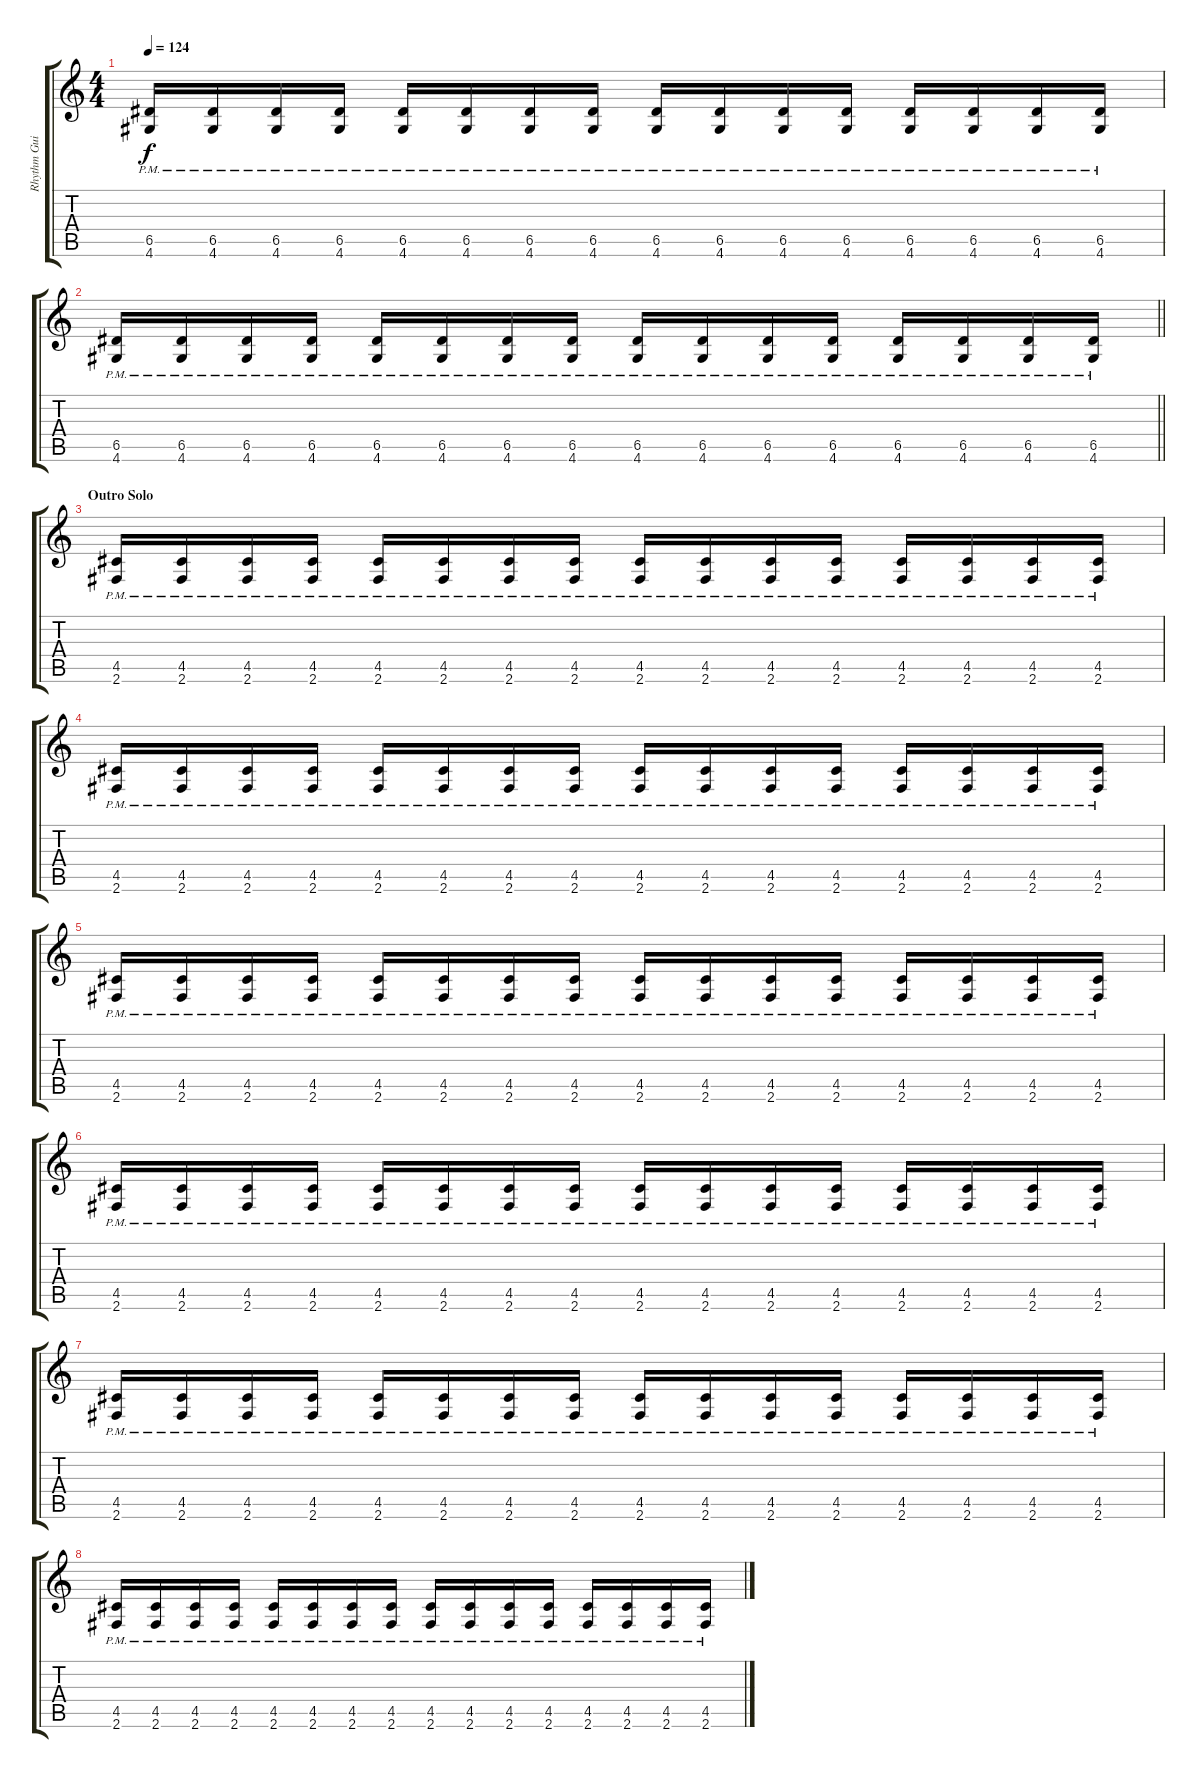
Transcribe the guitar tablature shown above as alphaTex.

\track ("Rhythm Guitar 1 [Dave Mustaine]" "Rhythm Gui") {instrument distortionguitar}
\staff {score tabs}
\tuning (E4 B3 G3 D3 A2 E2) {hide}
\ts (4 4)
\tempo 124
\clef g2
\ks c
(6.5{pm} 4.6{pm}).16{dy f} (6.5{pm} 4.6{pm}).16 (6.5{pm} 4.6{pm}).16 (6.5{pm} 4.6{pm}).16 (6.5{pm} 4.6{pm}).16 (6.5{pm} 4.6{pm}).16 (6.5{pm} 4.6{pm}).16 (6.5{pm} 4.6{pm}).16 (6.5{pm} 4.6{pm}).16 (6.5{pm} 4.6{pm}).16 (6.5{pm} 4.6{pm}).16 (6.5{pm} 4.6{pm}).16 (6.5{pm} 4.6{pm}).16 (6.5{pm} 4.6{pm}).16 (6.5{pm} 4.6{pm}).16 (6.5{pm} 4.6{pm}).16 |
\barLineRight lightlight
(6.5{pm} 4.6{pm}).16 (6.5{pm} 4.6{pm}).16 (6.5{pm} 4.6{pm}).16 (6.5{pm} 4.6{pm}).16 (6.5{pm} 4.6{pm}).16 (6.5{pm} 4.6{pm}).16 (6.5{pm} 4.6{pm}).16 (6.5{pm} 4.6{pm}).16 (6.5{pm} 4.6{pm}).16 (6.5{pm} 4.6{pm}).16 (6.5{pm} 4.6{pm}).16 (6.5{pm} 4.6{pm}).16 (6.5{pm} 4.6{pm}).16 (6.5{pm} 4.6{pm}).16 (6.5{pm} 4.6).16 (6.5{pm} 4.6).16 |
\section ("" "Outro Solo")
(4.5{pm} 2.6{pm}).16 (4.5{pm} 2.6{pm}).16 (4.5{pm} 2.6{pm}).16 (4.5{pm} 2.6{pm}).16 (4.5{pm} 2.6{pm}).16 (4.5{pm} 2.6{pm}).16 (4.5{pm} 2.6{pm}).16 (4.5{pm} 2.6{pm}).16 (4.5{pm} 2.6{pm}).16 (4.5{pm} 2.6{pm}).16 (4.5{pm} 2.6{pm}).16 (4.5{pm} 2.6{pm}).16 (4.5{pm} 2.6{pm}).16 (4.5{pm} 2.6{pm}).16 (4.5{pm} 2.6{pm}).16 (4.5{pm} 2.6{pm}).16 |
(4.5{pm} 2.6{pm}).16 (4.5{pm} 2.6{pm}).16 (4.5{pm} 2.6{pm}).16 (4.5{pm} 2.6{pm}).16 (4.5{pm} 2.6{pm}).16 (4.5{pm} 2.6{pm}).16 (4.5{pm} 2.6{pm}).16 (4.5{pm} 2.6{pm}).16 (4.5{pm} 2.6{pm}).16 (4.5{pm} 2.6{pm}).16 (4.5{pm} 2.6{pm}).16 (4.5{pm} 2.6{pm}).16 (4.5{pm} 2.6{pm}).16 (4.5{pm} 2.6{pm}).16 (4.5{pm} 2.6{pm}).16 (4.5{pm} 2.6{pm}).16 |
(4.5{pm} 2.6{pm}).16 (4.5{pm} 2.6{pm}).16 (4.5{pm} 2.6{pm}).16 (4.5{pm} 2.6{pm}).16 (4.5{pm} 2.6{pm}).16 (4.5{pm} 2.6{pm}).16 (4.5{pm} 2.6{pm}).16 (4.5{pm} 2.6{pm}).16 (4.5{pm} 2.6{pm}).16 (4.5{pm} 2.6{pm}).16 (4.5{pm} 2.6{pm}).16 (4.5{pm} 2.6{pm}).16 (4.5{pm} 2.6{pm}).16 (4.5{pm} 2.6{pm}).16 (4.5{pm} 2.6{pm}).16 (4.5{pm} 2.6{pm}).16 |
(4.5{pm} 2.6{pm}).16 (4.5{pm} 2.6{pm}).16 (4.5{pm} 2.6{pm}).16 (4.5{pm} 2.6{pm}).16 (4.5{pm} 2.6{pm}).16 (4.5{pm} 2.6{pm}).16 (4.5{pm} 2.6{pm}).16 (4.5{pm} 2.6{pm}).16 (4.5{pm} 2.6{pm}).16 (4.5{pm} 2.6{pm}).16 (4.5{pm} 2.6{pm}).16 (4.5{pm} 2.6{pm}).16 (4.5{pm} 2.6{pm}).16 (4.5{pm} 2.6{pm}).16 (4.5{pm} 2.6{pm}).16 (4.5{pm} 2.6{pm}).16 |
(4.5{pm} 2.6{pm}).16 (4.5{pm} 2.6{pm}).16 (4.5{pm} 2.6{pm}).16 (4.5{pm} 2.6{pm}).16 (4.5{pm} 2.6{pm}).16 (4.5{pm} 2.6{pm}).16 (4.5{pm} 2.6{pm}).16 (4.5{pm} 2.6{pm}).16 (4.5{pm} 2.6{pm}).16 (4.5{pm} 2.6{pm}).16 (4.5{pm} 2.6{pm}).16 (4.5{pm} 2.6{pm}).16 (4.5{pm} 2.6{pm}).16 (4.5{pm} 2.6{pm}).16 (4.5{pm} 2.6{pm}).16 (4.5{pm} 2.6{pm}).16 |
(4.5{pm} 2.6{pm}).16 (4.5{pm} 2.6{pm}).16 (4.5{pm} 2.6{pm}).16 (4.5{pm} 2.6{pm}).16 (4.5{pm} 2.6{pm}).16 (4.5{pm} 2.6{pm}).16 (4.5{pm} 2.6{pm}).16 (4.5{pm} 2.6{pm}).16 (4.5{pm} 2.6{pm}).16 (4.5{pm} 2.6{pm}).16 (4.5{pm} 2.6{pm}).16 (4.5{pm} 2.6{pm}).16 (4.5{pm} 2.6{pm}).16 (4.5{pm} 2.6{pm}).16 (4.5{pm} 2.6{pm}).16 (4.5{pm} 2.6{pm}).16
